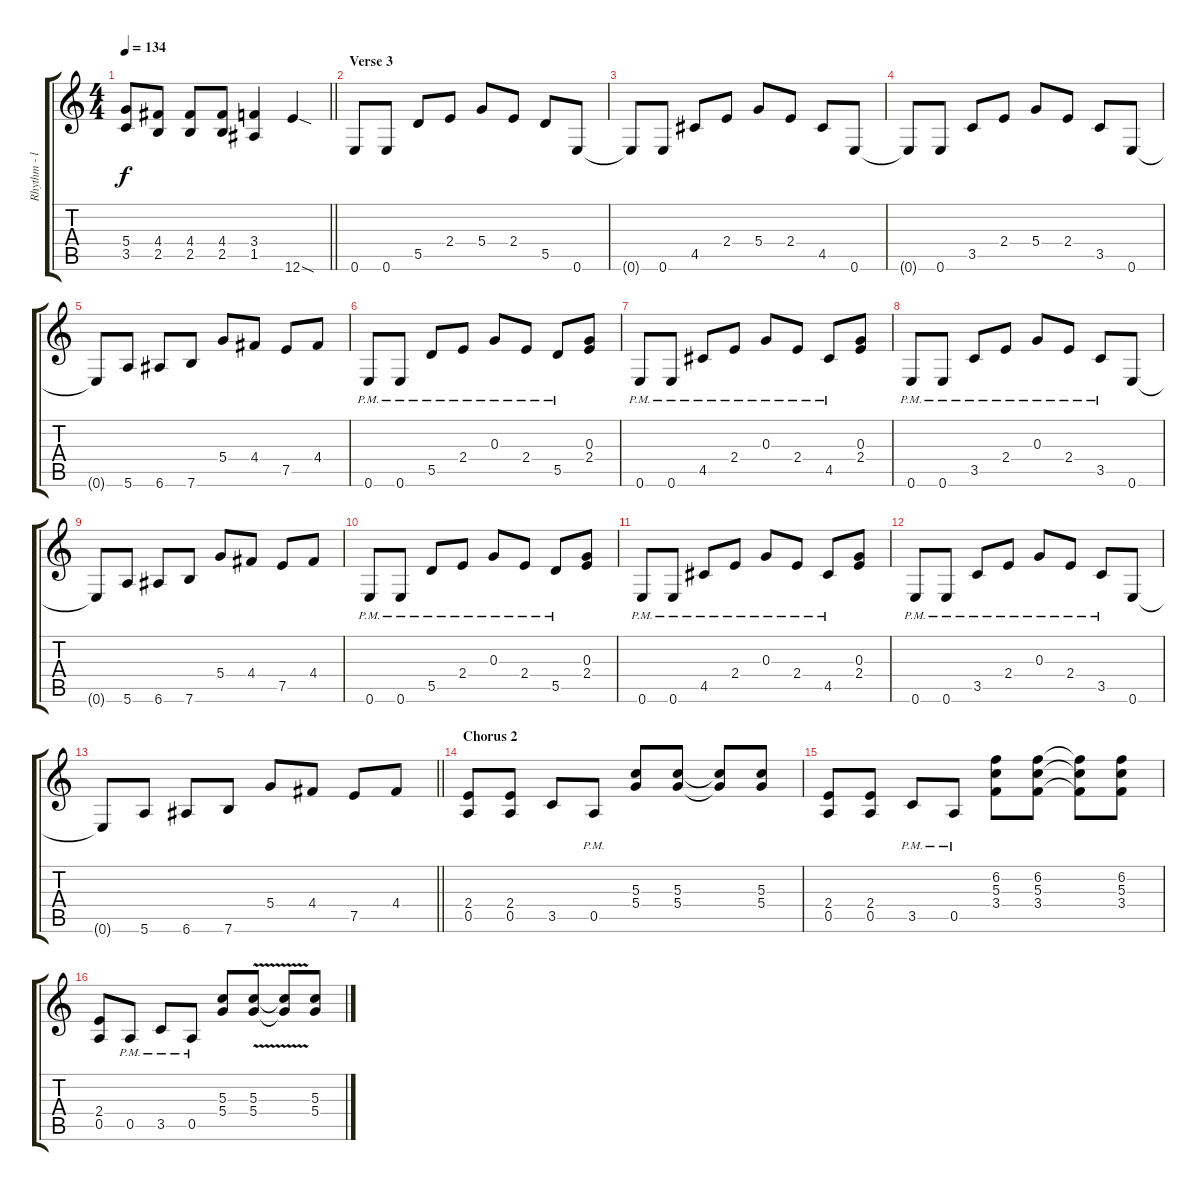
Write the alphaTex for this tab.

\track ("Rhythm - left" "Rhythm - l") {instrument distortionguitar}
\staff {score tabs}
\tuning (E4 B3 G3 D3 A2 E2) {hide}
\ts (4 4)
\tempo 134
\clef g2
\barLineRight lightlight
\ks c
(5.4 3.5).8{dy f} (4.4 2.5).8 (4.4 2.5).8 (4.4 2.5).8 (3.4 1.5).4 12.6{sod}.4 |
\section ("" "Verse 3")
0.6.8 0.6.8 5.5.8 2.4.8 5.4.8 2.4.8 5.5.8 0.6.8 |
0.6{t}.8 0.6.8 4.5.8 2.4.8 5.4.8 2.4.8 4.5.8 0.6.8 |
0.6{t}.8 0.6.8 3.5.8 2.4.8 5.4.8 2.4.8 3.5.8 0.6.8 |
0.6{t}.8 5.6.8 6.6.8 7.6.8 5.4.8 4.4.8 7.5.8 4.4.8 |
0.6{pm}.8 0.6{pm}.8 5.5{pm}.8 2.4{pm}.8 0.3{pm}.8 2.4{pm}.8 5.5{pm}.8 (0.3 2.4).8 |
0.6{pm}.8 0.6{pm}.8 4.5{pm}.8 2.4{pm}.8 0.3{pm}.8 2.4{pm}.8 4.5{pm}.8 (0.3 2.4).8 |
0.6{pm}.8 0.6{pm}.8 3.5{pm}.8 2.4{pm}.8 0.3{pm}.8 2.4{pm}.8 3.5{pm}.8 0.6.8 |
0.6{t}.8 5.6.8 6.6.8 7.6.8 5.4.8 4.4.8 7.5.8 4.4.8 |
0.6{pm}.8 0.6{pm}.8 5.5{pm}.8 2.4{pm}.8 0.3{pm}.8 2.4{pm}.8 5.5{pm}.8 (0.3 2.4).8 |
0.6{pm}.8 0.6{pm}.8 4.5{pm}.8 2.4{pm}.8 0.3{pm}.8 2.4{pm}.8 4.5{pm}.8 (0.3 2.4).8 |
0.6{pm}.8 0.6{pm}.8 3.5{pm}.8 2.4{pm}.8 0.3{pm}.8 2.4{pm}.8 3.5{pm}.8 0.6.8 |
\barLineRight lightlight
0.6{t}.8 5.6.8 6.6.8 7.6.8 5.4.8 4.4.8 7.5.8 4.4.8 |
\section ("" "Chorus 2")
(2.4 0.5).8 (2.4 0.5).8 3.5.8 0.5{pm}.8 (5.3 5.4).8 (5.3 5.4).8 (5.3{t} 5.4{t}).8 (5.3 5.4).8 |
(2.4 0.5).8 (2.4 0.5).8 3.5{pm}.8 0.5{pm}.8 (6.2 5.3 3.4).8 (6.2 5.3 3.4).8 (6.2{t} 5.3{t} 3.4{t}).8 (6.2 5.3 3.4).8 |
(2.4 0.5).8 0.5{pm}.8 3.5{pm}.8 0.5{pm}.8 (5.3 5.4).8 (5.3{v} 5.4{v}).8 (5.3{t} 5.4{t}).8 (5.3 5.4).8
